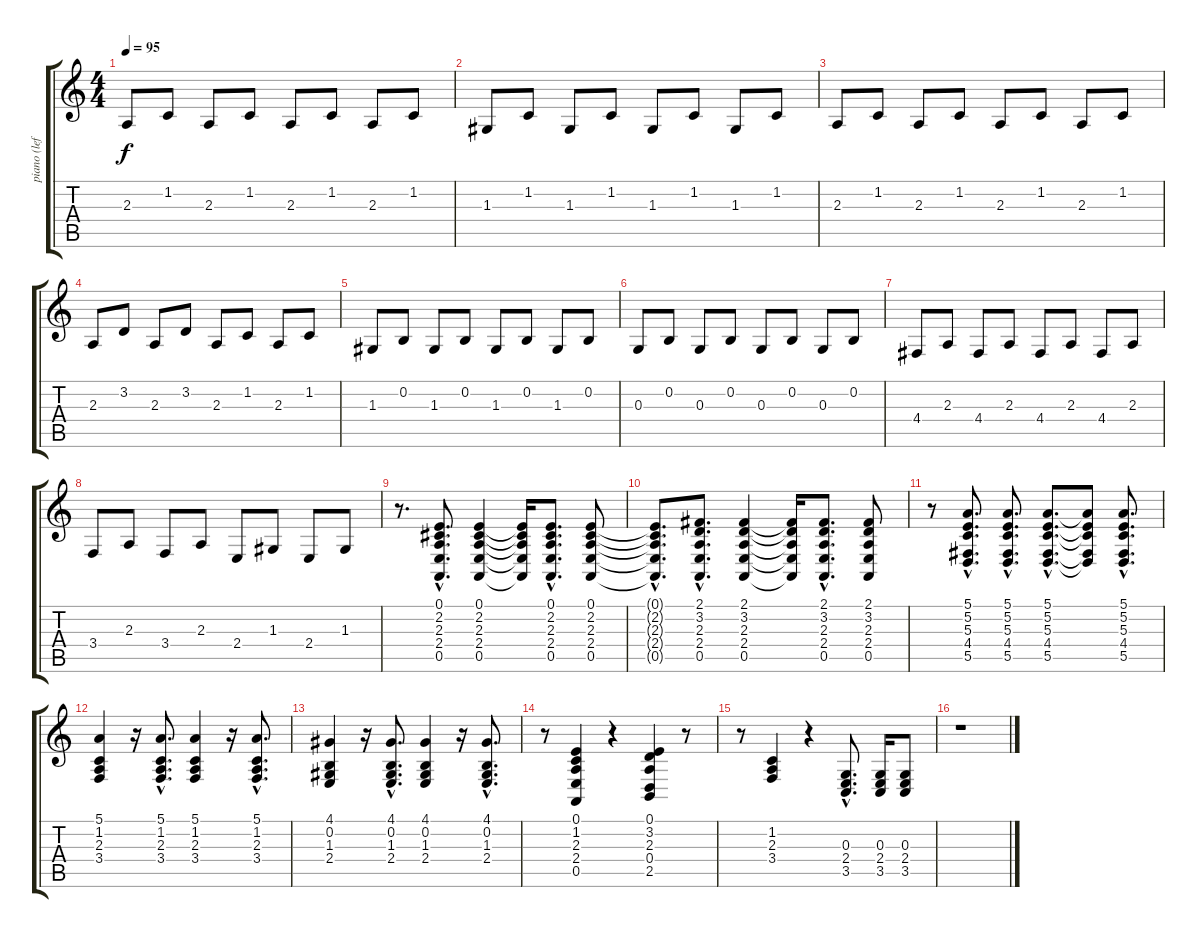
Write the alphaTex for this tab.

\track ("piano (left)" "piano (lef") {instrument brightacousticpiano}
\staff {score tabs}
\tuning (E4 B3 G3 D3 A2 E2) {hide}
\ts (4 4)
\tempo 95
\clef g2
\ks c
2.3.8{dy f instrument brightacousticpiano} 1.2.8 2.3.8 1.2.8 2.3.8 1.2.8 2.3.8 1.2.8 |
1.3.8 1.2.8 1.3.8 1.2.8 1.3.8 1.2.8 1.3.8 1.2.8 |
2.3.8 1.2.8 2.3.8 1.2.8 2.3.8 1.2.8 2.3.8 1.2.8 |
2.3.8 3.2.8 2.3.8 3.2.8 2.3.8 1.2.8 2.3.8 1.2.8 |
1.3.8 0.2.8 1.3.8 0.2.8 1.3.8 0.2.8 1.3.8 0.2.8 |
0.3.8 0.2.8 0.3.8 0.2.8 0.3.8 0.2.8 0.3.8 0.2.8 |
4.4.8 2.3.8 4.4.8 2.3.8 4.4.8 2.3.8 4.4.8 2.3.8 |
3.4.8 2.3.8 3.4.8 2.3.8 2.4.8 1.3.8 2.4.8 1.3.8 |
r.8{d} (0.1{hac} 2.2{hac} 2.3{hac} 2.4{hac} 0.5{hac}).8{d} (0.1 2.2 2.3 2.4 0.5).4 (0.1{t} 2.2{t} 2.3{t} 2.4{t} 0.5{t}).16 (0.1{hac} 2.2{hac} 2.3{hac} 2.4{hac} 0.5{hac}).8{d} (0.1 2.2 2.3 2.4 0.5).8 |
(0.1{hac t} 2.2{hac t} 2.3{hac t} 2.4{hac t} 0.5{hac t}).8{d} (2.1{hac} 3.2{hac} 2.3{hac} 2.4{hac} 0.5{hac}).8{d} (2.1 3.2 2.3 2.4 0.5).4 (2.1{t} 3.2{t} 2.3{t} 2.4{t} 0.5{t}).16 (2.1{hac} 3.2{hac} 2.3{hac} 2.4{hac} 0.5{hac}).8{d} (2.1 3.2 2.3 2.4 0.5).8 |
r.8 (5.1{hac} 5.2{hac} 5.3{hac} 4.4{hac} 5.5{hac}).8{d} (5.1{hac} 5.2{hac} 5.3{hac} 4.4{hac} 5.5{hac}).8{d} (5.1{hac} 5.2{hac} 5.3{hac} 4.4{hac} 5.5{hac}).8{d} (5.1{t} 5.2{t} 5.3{t} 4.4{t} 5.5{t}).8 (5.1{hac} 5.2{hac} 5.3{hac} 4.4{hac} 5.5{hac}).8{d} |
(5.1 1.2 2.3 3.4).4 r.16 (5.1{hac} 1.2{hac} 2.3{hac} 3.4{hac}).8{d} (5.1 1.2 2.3 3.4).4 r.16 (5.1{hac} 1.2{hac} 2.3{hac} 3.4{hac}).8{d} |
(4.1 0.2 1.3 2.4).4 r.16 (4.1{hac} 0.2{hac} 1.3{hac} 2.4{hac}).8{d} (4.1 0.2 1.3 2.4).4 r.16 (4.1{hac} 0.2{hac} 1.3{hac} 2.4{hac}).8{d} |
r.8 (0.1 1.2 2.3 2.4 0.5).4 r.4 (0.1 3.2 2.3 0.4 2.5).4 r.8 |
r.8 (1.2 2.3 3.4).4 r.4 (0.3{hac} 2.4{hac} 3.5{hac}).8{d} (0.3 2.4 3.5).16 (0.3 2.4 3.5).8 |
r.1
